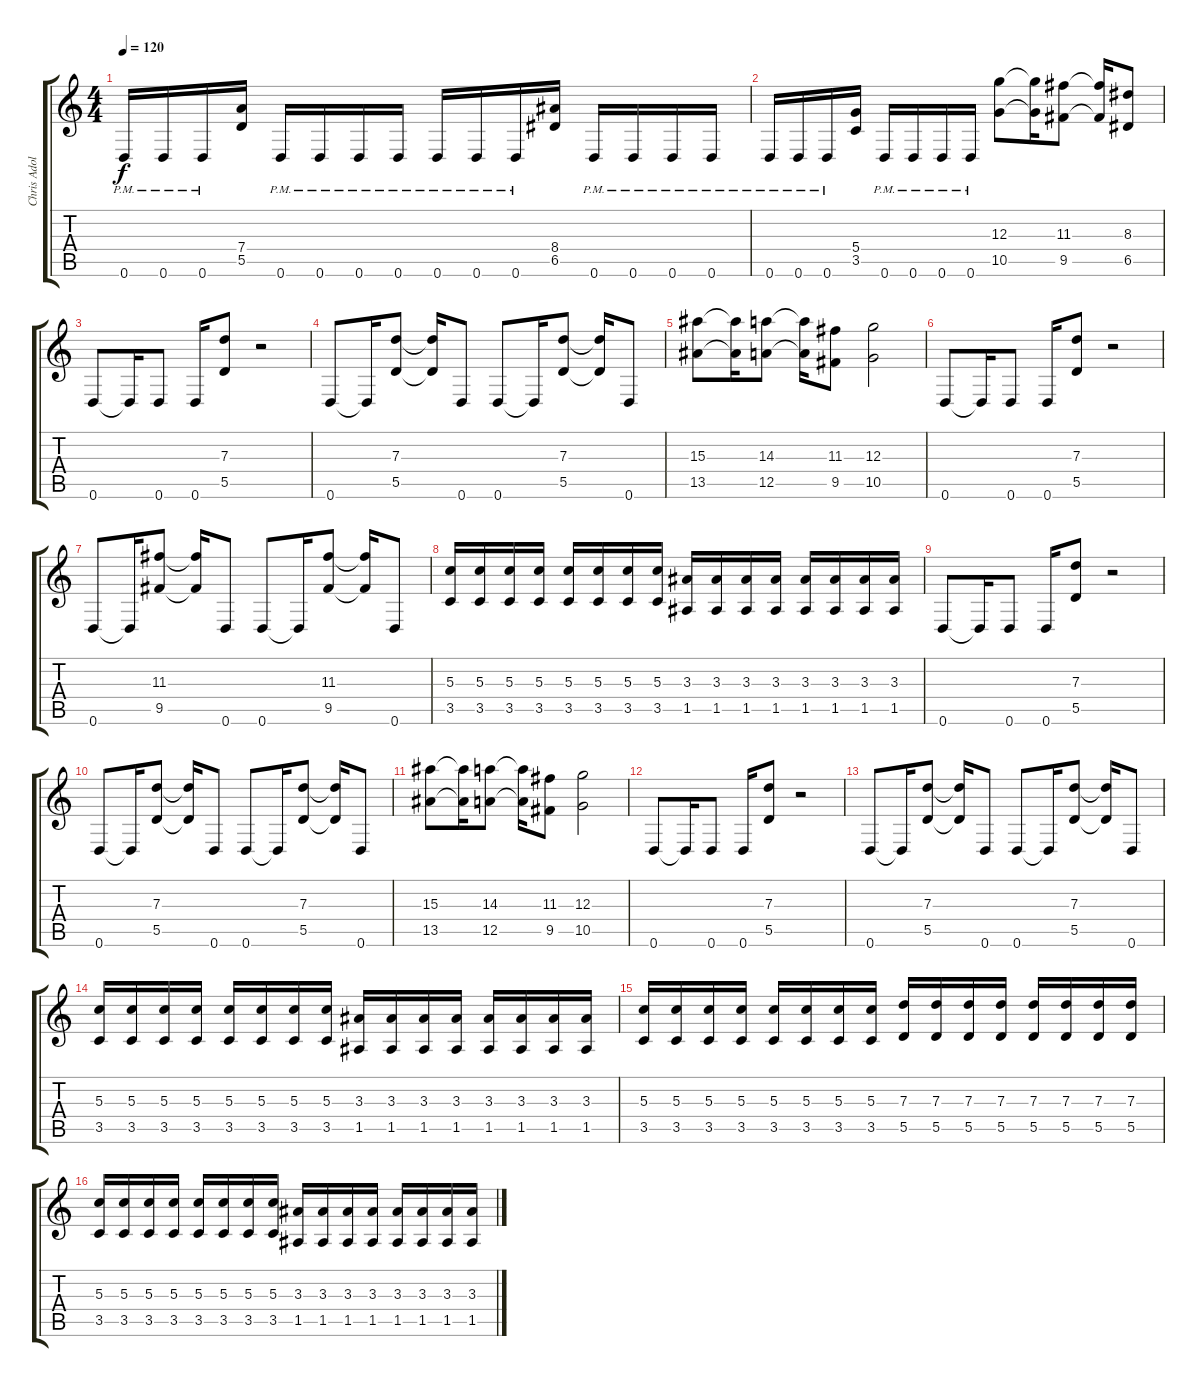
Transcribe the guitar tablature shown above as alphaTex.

\track ("Chris Adolph" "Chris Adol") {instrument overdrivenguitar}
\staff {score tabs}
\tuning (E4 B3 G3 D3 A2 D2) {hide}
\ts (4 4)
\tempo 120
\clef g2
\ks c
0.6{pm}.16{dy f} 0.6{pm}.16 0.6{pm}.16 (7.4 5.5).16 0.6{pm}.16 0.6{pm}.16 0.6{pm}.16 0.6{pm}.16 0.6{pm}.16 0.6{pm}.16 0.6{pm}.16 (8.4 6.5).16 0.6{pm}.16 0.6{pm}.16 0.6{pm}.16 0.6{pm}.16 |
0.6{pm}.16 0.6{pm}.16 0.6{pm}.16 (5.4 3.5).16 0.6{pm}.16 0.6{pm}.16 0.6{pm}.16 0.6{pm}.16 (12.3 10.5).8 (12.3{t} 10.5{t}).16 (11.3 9.5).8 (11.3{t} 9.5{t}).16 (8.3 6.5).8 |
0.6.8 0.6{t}.16 0.6.8 0.6.16 (7.3 5.5).8 r.2 |
0.6.8 0.6{t}.16 (7.3 5.5).8 (7.3{t} 5.5{t}).16 0.6.8 0.6.8 0.6{t}.16 (7.3 5.5).8 (7.3{t} 5.5{t}).16 0.6.8 |
(15.3 13.5).8 (15.3{t} 13.5{t}).16 (14.3 12.5).8 (14.3{t} 12.5{t}).16 (11.3 9.5).8 (12.3 10.5).2 |
0.6.8 0.6{t}.16 0.6.8 0.6.16 (7.3 5.5).8 r.2 |
0.6.8 0.6{t}.16 (11.3 9.5).8 (11.3{t} 9.5{t}).16 0.6.8 0.6.8 0.6{t}.16 (11.3 9.5).8 (11.3{t} 9.5{t}).16 0.6.8 |
(5.3 3.5).16 (5.3 3.5).16 (5.3 3.5).16 (5.3 3.5).16 (5.3 3.5).16 (5.3 3.5).16 (5.3 3.5).16 (5.3 3.5).16 (3.3 1.5).16 (3.3 1.5).16 (3.3 1.5).16 (3.3 1.5).16 (3.3 1.5).16 (3.3 1.5).16 (3.3 1.5).16 (3.3 1.5).16 |
0.6.8 0.6{t}.16 0.6.8 0.6.16 (7.3 5.5).8 r.2 |
0.6.8 0.6{t}.16 (7.3 5.5).8 (7.3{t} 5.5{t}).16 0.6.8 0.6.8 0.6{t}.16 (7.3 5.5).8 (7.3{t} 5.5{t}).16 0.6.8 |
(15.3 13.5).8 (15.3{t} 13.5{t}).16 (14.3 12.5).8 (14.3{t} 12.5{t}).16 (11.3 9.5).8 (12.3 10.5).2 |
0.6.8 0.6{t}.16 0.6.8 0.6.16 (7.3 5.5).8 r.2 |
0.6.8 0.6{t}.16 (7.3 5.5).8 (7.3{t} 5.5{t}).16 0.6.8 0.6.8 0.6{t}.16 (7.3 5.5).8 (7.3{t} 5.5{t}).16 0.6.8 |
(5.3 3.5).16 (5.3 3.5).16 (5.3 3.5).16 (5.3 3.5).16 (5.3 3.5).16 (5.3 3.5).16 (5.3 3.5).16 (5.3 3.5).16 (3.3 1.5).16 (3.3 1.5).16 (3.3 1.5).16 (3.3 1.5).16 (3.3 1.5).16 (3.3 1.5).16 (3.3 1.5).16 (3.3 1.5).16 |
(5.3 3.5).16 (5.3 3.5).16 (5.3 3.5).16 (5.3 3.5).16 (5.3 3.5).16 (5.3 3.5).16 (5.3 3.5).16 (5.3 3.5).16 (7.3 5.5).16 (7.3 5.5).16 (7.3 5.5).16 (7.3 5.5).16 (7.3 5.5).16 (7.3 5.5).16 (7.3 5.5).16 (7.3 5.5).16 |
(5.3 3.5).16 (5.3 3.5).16 (5.3 3.5).16 (5.3 3.5).16 (5.3 3.5).16 (5.3 3.5).16 (5.3 3.5).16 (5.3 3.5).16 (3.3 1.5).16 (3.3 1.5).16 (3.3 1.5).16 (3.3 1.5).16 (3.3 1.5).16 (3.3 1.5).16 (3.3 1.5).16 (3.3 1.5).16
